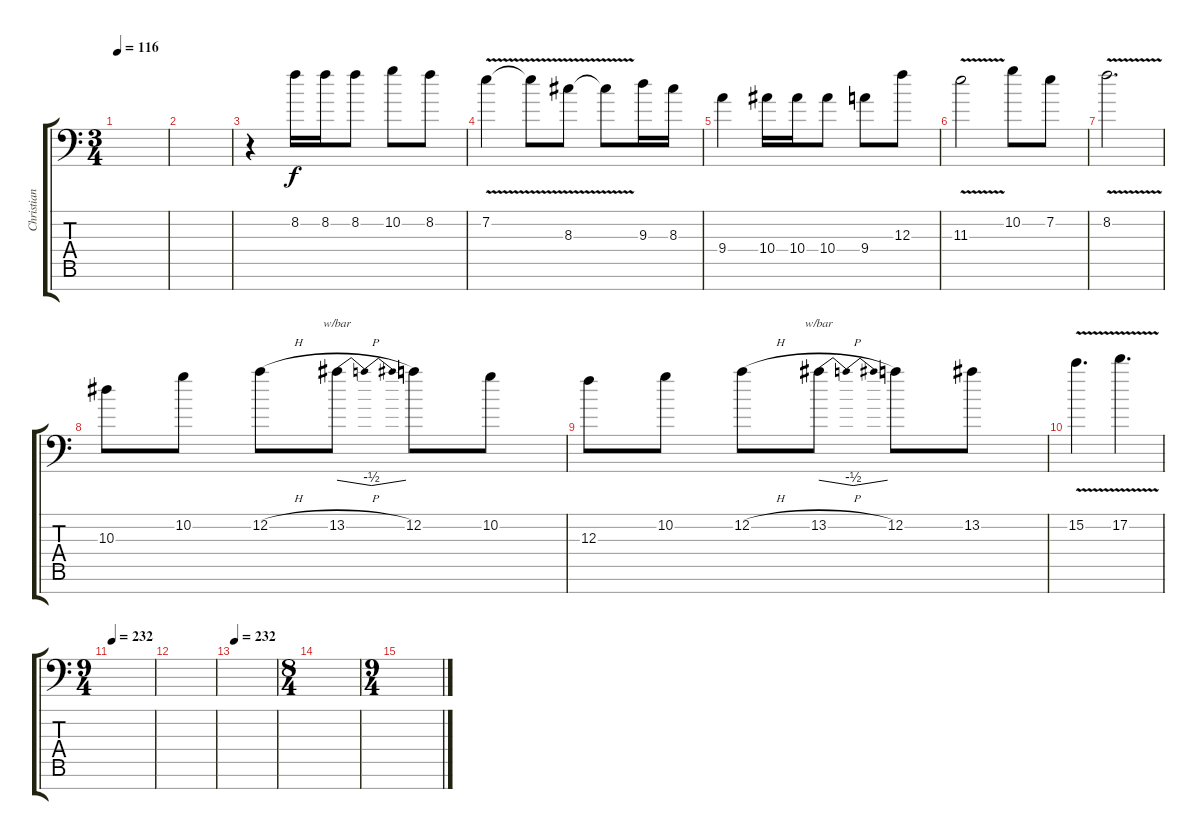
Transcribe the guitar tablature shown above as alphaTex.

\track ("Christian Muenzner 2" "Christian ") {instrument distortionguitar}
\staff {score tabs}
\tuning (D4 A3 F3 C3 G2 D2 C-1) {hide}
\ts (3 4)
\tempo 116
\clef f4
\ks c
|
|
r.4 8.2.16 8.2.16 8.2.8 10.2.8 8.2.8 |
7.2{v}.4 7.2{t}.8 8.3{v}.8 8.3{v t}.8 9.3.16 8.3.16 |
9.4.4 10.4.16 10.4.16 10.4.8 9.4.8 12.3.8 |
11.3{v}.2 10.2.8 7.2.8 |
8.2{v}.2{d} |
10.3.8 10.2.8 12.2{h}.8 13.2{h}.8{tbe (dip default 0 0 30 -2 60 0)} 12.2.8 10.2.8 |
12.3.8 10.2.8 12.2{h}.8 13.2{h}.8{tbe (dip default 0 0 30 -2 60 0)} 12.2.8 13.2.8 |
15.2{v}.4{d} 17.2{v}.4{d} |
\ts (9 4)
\tempo 232
|
|
\tempo 232
|
\ts (8 4)
|
\ts (9 4)
